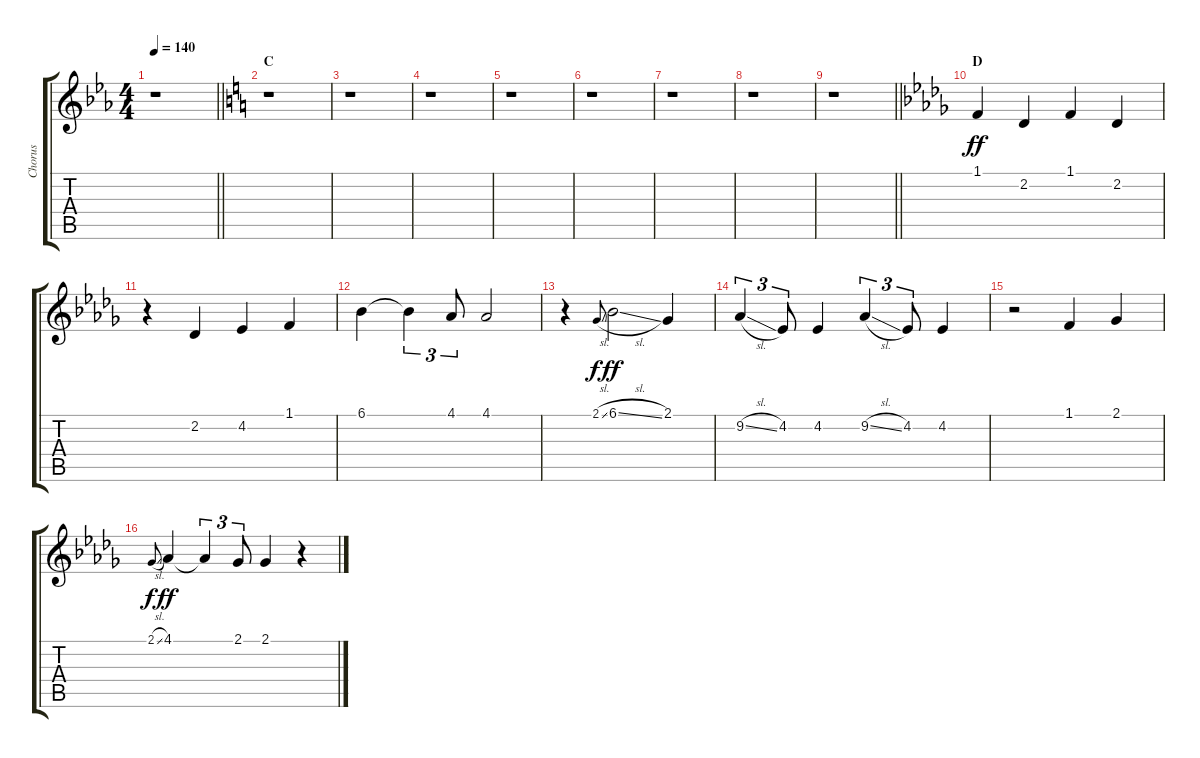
\track ("Chorus" "Chorus") {instrument voiceoohs}
\staff {score tabs}
\tuning (E4 B3 G3 D3 A2 E2) {hide}
\ts (4 4)
\tempo 140
\clef g2
\barLineRight lightlight
\ks eb
r.1{dy ff} |
\section ("" "C")
\ks c
r.1 |
r.1 |
r.1 |
r.1 |
r.1 |
r.1 |
r.1 |
\barLineRight lightlight
r.1 |
\section ("" "D")
\ks db
1.1.4 2.2.4 1.1.4 2.2.4 |
r.4 2.2.4 4.2.4 1.1.4 |
6.1.4 6.1{t}.4{tu (3 2)} 4.1.8{tu (3 2)} 4.1.2 |
r.4 2.1{sl}.8{gr onbeat dy f} 6.1{sl}.2{dy ff} 2.1.4 |
9.2{sl}.4{tu (3 2)} 4.2.8{tu (3 2)} 4.2.4 9.2{sl}.4{tu (3 2)} 4.2.8{tu (3 2)} 4.2.4 |
r.2 1.1.4 2.1.4 |
2.1{sl}.8{gr onbeat dy f} 4.1.4{dy ff} 4.1{t}.4{tu (3 2)} 2.1.8{tu (3 2)} 2.1.4 r.4
